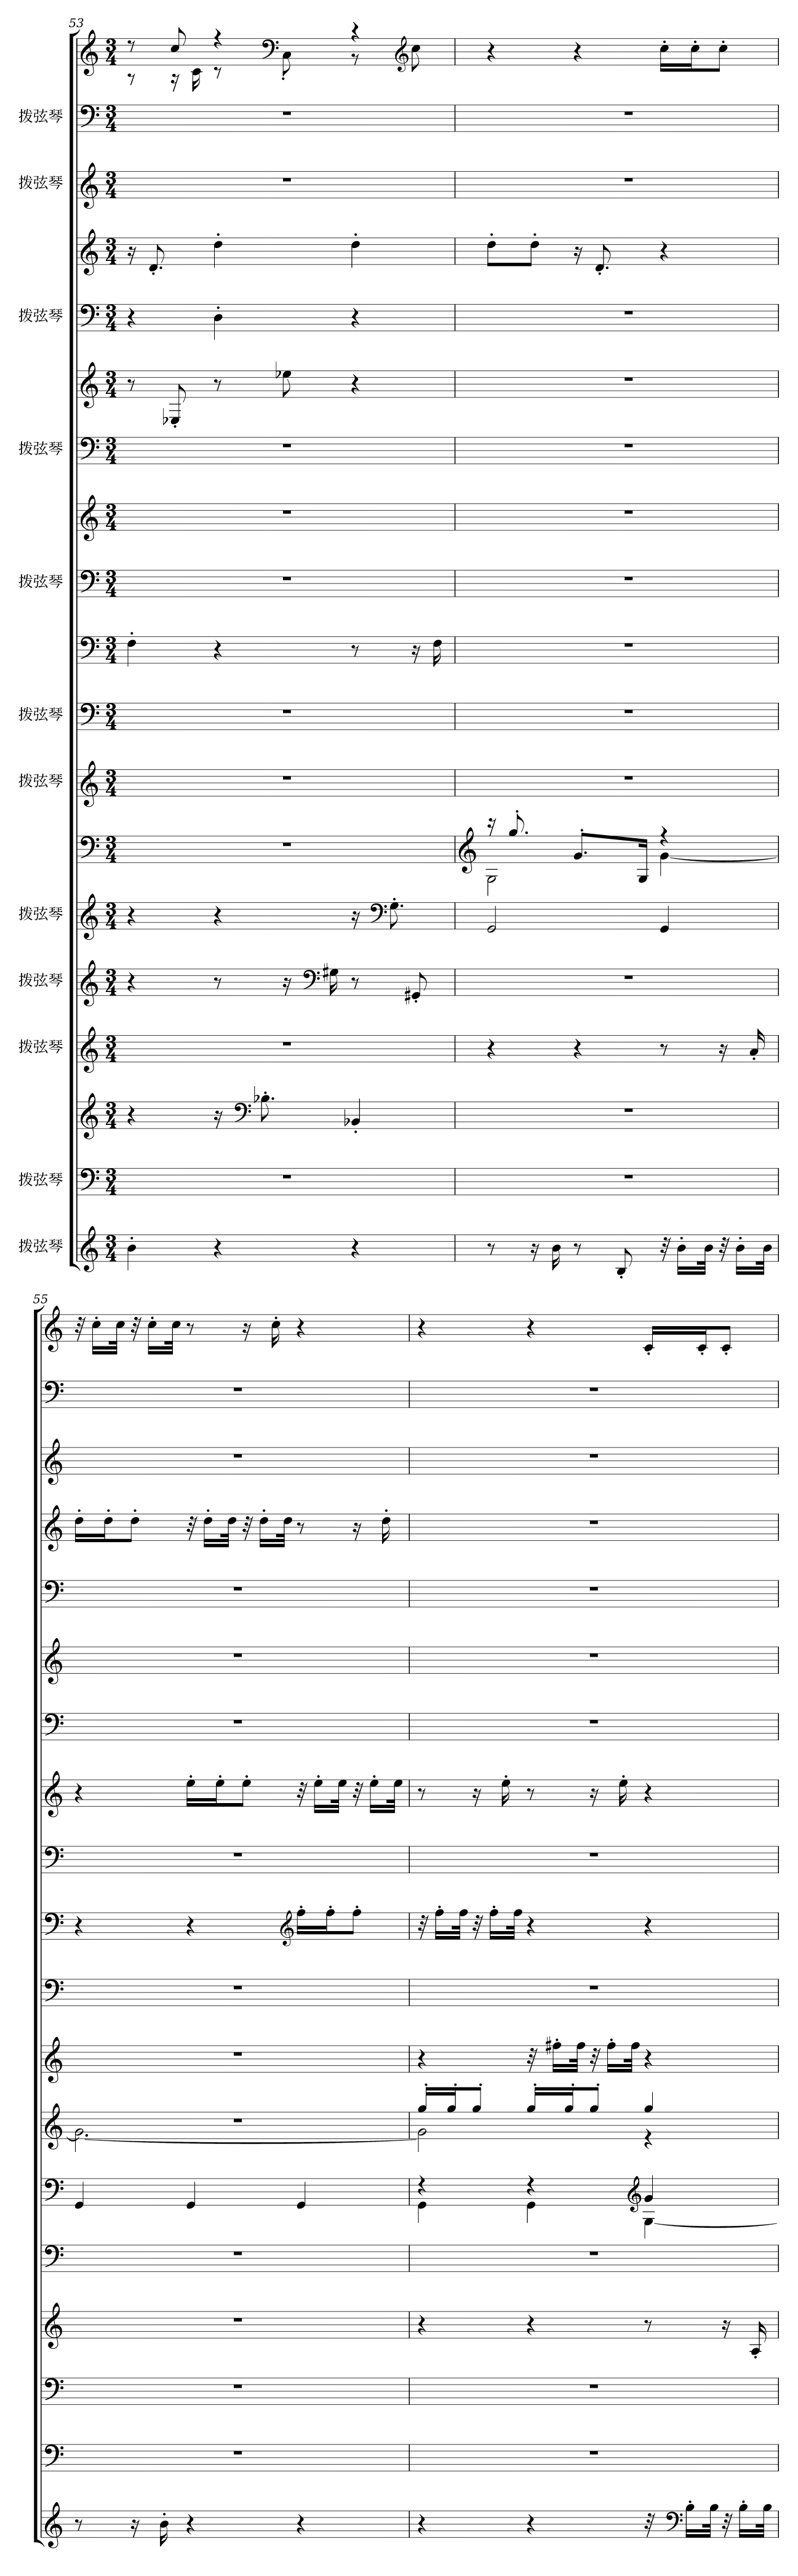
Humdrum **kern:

**kern	**kern	**kern	**kern	**kern	**kern	**kern	**kern	**kern	**kern	**kern	**kern	**kern	**kern	**kern	**kern	**kern	**kern	**kern
*part12	*part11	*part11	*part10	*part9	*part8	*part8	*part7	*part6	*part6	*part5	*part5	*part4	*part4	*part3	*part3	*part2	*part1	*part1
*staff19	*staff18	*staff17	*staff16	*staff15	*staff14	*staff13	*staff12	*staff11	*staff10	*staff9	*staff8	*staff7	*staff6	*staff5	*staff4	*staff3	*staff2	*staff1
*I"拨弦琴	*I"拨弦琴	*	*I"拨弦琴	*I"拨弦琴	*I"拨弦琴	*	*I"拨弦琴	*I"拨弦琴	*	*I"拨弦琴	*	*I"拨弦琴	*	*I"拨弦琴	*	*I"拨弦琴	*I"拨弦琴	*
!!LO:PB:g=z
*clefG2	*clefF4	*clefG2	*clefG2	*clefG2	*clefG2	*clefF4	*clefG2	*clefF4	*clefF4	*clefF4	*clefG2	*clefF4	*clefG2	*clefF4	*clefG2	*clefG2	*clefF4	*clefG2
*k[]	*k[]	*k[]	*k[]	*k[]	*k[]	*k[]	*k[]	*k[]	*k[]	*k[]	*k[]	*k[]	*k[]	*k[]	*k[]	*k[]	*k[]	*k[]
*M3/4	*M3/4	*M3/4	*M3/4	*M3/4	*M3/4	*M3/4	*M3/4	*M3/4	*M3/4	*M3/4	*M3/4	*M3/4	*M3/4	*M3/4	*M3/4	*M3/4	*M3/4	*M3/4
=53	=53	=53	=53	=53	=53	=53	=53	=53	=53	=53	=53	=53	=53	=53	=53	=53	=53	=53
*	*	*	*	*	*	*	*	*	*	*	*	*	*	*	*	*	*	*^
4b'\	2.r	4r	2.r	4r	4r	2.r	2.r	2.r	4F'\	2.r	2.r	2.r	8r	4r	16r	2.r	2.r	8r	8r
.	.	.	.	.	.	.	.	.	.	.	.	.	.	.	8.d'/	.	.	.	.
.	.	.	.	.	.	.	.	.	.	.	.	.	8E-X'/	.	.	.	.	8cc/	16r
.	.	.	.	.	.	.	.	.	.	.	.	.	.	.	.	.	.	.	16c\
4r	.	16r	.	8r	4r	.	.	.	4r	.	.	.	8r	4D'\	4dd'\	.	.	4r	8r
*	*	*clefF4	*	*	*	*	*	*	*	*	*	*	*	*	*	*	*	*	*
.	.	8.B-X'\	.	.	.	.	.	.	.	.	.	.	.	.	.	.	.	.	.
*	*	*	*	*	*	*	*	*	*	*	*	*	*	*	*	*	*	*clefF4	*
.	.	.	.	16r	.	.	.	.	.	.	.	.	8ee-X\	.	.	.	.	.	8C'\
*	*	*	*	*clefF4	*	*	*	*	*	*	*	*	*	*	*	*	*	*	*
.	.	.	.	16G#X\	.	.	.	.	.	.	.	.	.	.	.	.	.	.	.
4r	.	4BB-X'/	.	8r	16r	.	.	.	8r	.	.	.	4r	4r	4dd'\	.	.	4r	8r
*	*	*	*	*	*clefF4	*	*	*	*	*	*	*	*	*	*	*	*	*	*
.	.	.	.	.	8.G'\	.	.	.	.	.	.	.	.	.	.	.	.	.	.
*	*	*	*	*	*	*	*	*	*	*	*	*	*	*	*	*	*	*clefG2	*
.	.	.	.	8GG#X'/	.	.	.	.	16r	.	.	.	.	.	.	.	.	.	8cc\
.	.	.	.	.	.	.	.	.	16F\	.	.	.	.	.	.	.	.	.	.
*	*	*	*	*	*	*	*	*	*	*	*	*	*	*	*	*	*	*v	*v
=54	=54	=54	=54	=54	=54	=54	=54	=54	=54	=54	=54	=54	=54	=54	=54	=54	=54	=54
*	*	*	*	*	*	*clefG2	*	*	*	*	*	*	*	*	*	*	*	*
*	*	*	*	*	*	*^	*	*	*	*	*	*	*	*	*	*	*	*
8r	2.r	2.r	4r	2.r	2GG/	16r	2G\	2.r	2.r	2.r	2.r	2.r	2.r	2.r	2.r	8dd'\L	2.r	2.r	4r
.	.	.	.	.	.	8.gg'/	.	.	.	.	.	.	.	.	.	.	.	.	.
16r	.	.	.	.	.	.	.	.	.	.	.	.	.	.	.	8dd'\J	.	.	.
16b\	.	.	.	.	.	.	.	.	.	.	.	.	.	.	.	.	.	.	.
8r	.	.	4r	.	.	8.g'/L	.	.	.	.	.	.	.	.	.	16r	.	.	4r
.	.	.	.	.	.	.	.	.	.	.	.	.	.	.	.	8.d'/	.	.	.
8B'/	.	.	.	.	.	.	.	.	.	.	.	.	.	.	.	.	.	.	.
.	.	.	.	.	.	16G/Jk	.	.	.	.	.	.	.	.	.	.	.	.	.
32r	.	.	8r	.	4GG/	4r	[4g\	.	.	.	.	.	.	.	.	4r	.	.	16cc'\LL
16b'\LL	.	.	.	.	.	.	.	.	.	.	.	.	.	.	.	.	.	.	.
.	.	.	.	.	.	.	.	.	.	.	.	.	.	.	.	.	.	.	16cc'\J
32b\JJk	.	.	.	.	.	.	.	.	.	.	.	.	.	.	.	.	.	.	.
32r	.	.	16r	.	.	.	.	.	.	.	.	.	.	.	.	.	.	.	8cc'\J
16b'\LL	.	.	.	.	.	.	.	.	.	.	.	.	.	.	.	.	.	.	.
.	.	.	16a'/	.	.	.	.	.	.	.	.	.	.	.	.	.	.	.	.
32b\JJk	.	.	.	.	.	.	.	.	.	.	.	.	.	.	.	.	.	.	.
!!LO:PB:g=z
=55	=55	=55	=55	=55	=55	=55	=55	=55	=55	=55	=55	=55	=55	=55	=55	=55	=55	=55	=55
8r	2.r	2.r	2.r	2.r	4GG/	2.r	2.g\_	2.r	2.r	4r	2.r	4r	2.r	2.r	2.r	16dd'\LL	2.r	2.r	32r
.	.	.	.	.	.	.	.	.	.	.	.	.	.	.	.	.	.	.	16cc'\LL
.	.	.	.	.	.	.	.	.	.	.	.	.	.	.	.	16dd'\J	.	.	.
.	.	.	.	.	.	.	.	.	.	.	.	.	.	.	.	.	.	.	32cc\JJk
16r	.	.	.	.	.	.	.	.	.	.	.	.	.	.	.	8dd'\J	.	.	32r
.	.	.	.	.	.	.	.	.	.	.	.	.	.	.	.	.	.	.	16cc'\LL
16b'\	.	.	.	.	.	.	.	.	.	.	.	.	.	.	.	.	.	.	.
.	.	.	.	.	.	.	.	.	.	.	.	.	.	.	.	.	.	.	32cc\JJk
4r	.	.	.	.	4GG/	.	.	.	.	4r	.	16ee'\LL	.	.	.	32r	.	.	8r
.	.	.	.	.	.	.	.	.	.	.	.	.	.	.	.	16dd'\LL	.	.	.
.	.	.	.	.	.	.	.	.	.	.	.	16ee'\J	.	.	.	.	.	.	.
.	.	.	.	.	.	.	.	.	.	.	.	.	.	.	.	32dd\JJk	.	.	.
.	.	.	.	.	.	.	.	.	.	.	.	8ee'\J	.	.	.	32r	.	.	16r
.	.	.	.	.	.	.	.	.	.	.	.	.	.	.	.	16dd'\LL	.	.	.
.	.	.	.	.	.	.	.	.	.	.	.	.	.	.	.	.	.	.	16cc'\
.	.	.	.	.	.	.	.	.	.	.	.	.	.	.	.	32dd\JJk	.	.	.
*	*	*	*	*	*	*	*	*	*	*clefG2	*	*	*	*	*	*	*	*	*
4r	.	.	.	.	4GG/	.	.	.	.	16ff'\LL	.	32r	.	.	.	8r	.	.	4r
.	.	.	.	.	.	.	.	.	.	.	.	16ee'\LL	.	.	.	.	.	.	.
.	.	.	.	.	.	.	.	.	.	16ff'\J	.	.	.	.	.	.	.	.	.
.	.	.	.	.	.	.	.	.	.	.	.	32ee\JJk	.	.	.	.	.	.	.
.	.	.	.	.	.	.	.	.	.	8ff'\J	.	32r	.	.	.	16r	.	.	.
.	.	.	.	.	.	.	.	.	.	.	.	16ee'\LL	.	.	.	.	.	.	.
.	.	.	.	.	.	.	.	.	.	.	.	.	.	.	.	16dd'\	.	.	.
.	.	.	.	.	.	.	.	.	.	.	.	32ee\JJk	.	.	.	.	.	.	.
=56	=56	=56	=56	=56	=56	=56	=56	=56	=56	=56	=56	=56	=56	=56	=56	=56	=56	=56	=56
*	*	*	*	*	*^	*	*	*	*	*	*	*	*	*	*	*	*	*	*
4r	2.r	2.r	4r	2.r	4r	4GG\	16gg'/LL	2g\]	4r	2.r	32r	2.r	8r	2.r	2.r	2.r	2.r	2.r	2.r	4r
.	.	.	.	.	.	.	.	.	.	.	16ff'\LL	.	.	.	.	.	.	.	.	.
.	.	.	.	.	.	.	16gg'/J	.	.	.	.	.	.	.	.	.	.	.	.	.
.	.	.	.	.	.	.	.	.	.	.	32ff\JJk	.	.	.	.	.	.	.	.	.
.	.	.	.	.	.	.	8gg'/J	.	.	.	32r	.	16r	.	.	.	.	.	.	.
.	.	.	.	.	.	.	.	.	.	.	16ff'\LL	.	.	.	.	.	.	.	.	.
.	.	.	.	.	.	.	.	.	.	.	.	.	16ee'\	.	.	.	.	.	.	.
.	.	.	.	.	.	.	.	.	.	.	32ff\JJk	.	.	.	.	.	.	.	.	.
4r	.	.	4r	.	4r	4GG\	16gg'/LL	.	32r	.	4r	.	8r	.	.	.	.	.	.	4r
.	.	.	.	.	.	.	.	.	16ff#X'\LL	.	.	.	.	.	.	.	.	.	.	.
.	.	.	.	.	.	.	16gg'/J	.	.	.	.	.	.	.	.	.	.	.	.	.
.	.	.	.	.	.	.	.	.	32ff#\JJk	.	.	.	.	.	.	.	.	.	.	.
.	.	.	.	.	.	.	8gg'/J	.	32r	.	.	.	16r	.	.	.	.	.	.	.
.	.	.	.	.	.	.	.	.	16ff#'\LL	.	.	.	.	.	.	.	.	.	.	.
.	.	.	.	.	.	.	.	.	.	.	.	.	16ee'\	.	.	.	.	.	.	.
.	.	.	.	.	.	.	.	.	32ff#\JJk	.	.	.	.	.	.	.	.	.	.	.
*	*	*	*	*	*clefG2	*	*	*	*	*	*	*	*	*	*	*	*	*	*	*
32r	.	.	8r	.	4g/	[4G\	4gg/	4r	4r	.	4r	.	4r	.	.	.	.	.	.	16c'/LL
*clefF4	*	*	*	*	*	*	*	*	*	*	*	*	*	*	*	*	*	*	*	*
16B'\LL	.	.	.	.	.	.	.	.	.	.	.	.	.	.	.	.	.	.	.	.
.	.	.	.	.	.	.	.	.	.	.	.	.	.	.	.	.	.	.	.	16c'/J
32B\JJk	.	.	.	.	.	.	.	.	.	.	.	.	.	.	.	.	.	.	.	.
32r	.	.	16r	.	.	.	.	.	.	.	.	.	.	.	.	.	.	.	.	8c'/J
16B'\LL	.	.	.	.	.	.	.	.	.	.	.	.	.	.	.	.	.	.	.	.
.	.	.	16A'/	.	.	.	.	.	.	.	.	.	.	.	.	.	.	.	.	.
32B\JJk	.	.	.	.	.	.	.	.	.	.	.	.	.	.	.	.	.	.	.	.
*	*	*	*	*	*v	*v	*	*	*	*	*	*	*	*	*	*	*	*	*	*
*	*	*	*	*	*	*v	*v	*	*	*	*	*	*	*	*	*	*	*	*
=	=	=	=	=	=	=	=	=	=	=	=	=	=	=	=	=	=	=
*-	*-	*-	*-	*-	*-	*-	*-	*-	*-	*-	*-	*-	*-	*-	*-	*-	*-	*-
